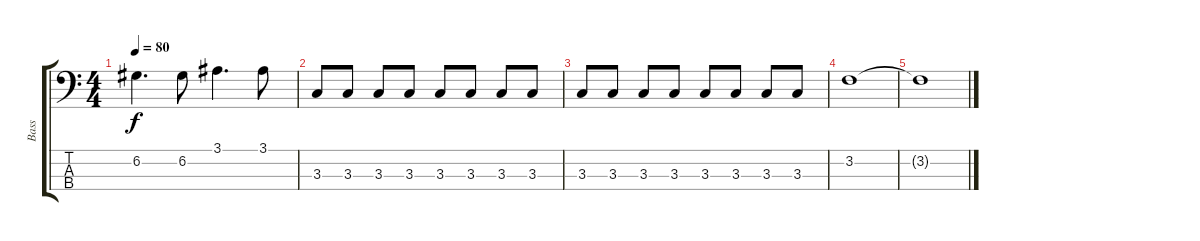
\track ("Bass" "Bass") {instrument electricbassfinger}
\staff {score tabs}
\tuning (G2 D2 A1 E1) {hide}
\ts (4 4)
\tempo 80
\clef f4
\ks c
6.2.4{d dy f} 6.2.8 3.1.4{d} 3.1.8 |
3.3.8 3.3.8 3.3.8 3.3.8 3.3.8 3.3.8 3.3.8 3.3.8 |
3.3.8 3.3.8 3.3.8 3.3.8 3.3.8 3.3.8 3.3.8 3.3.8 |
3.2.1 |
3.2{t}.1
